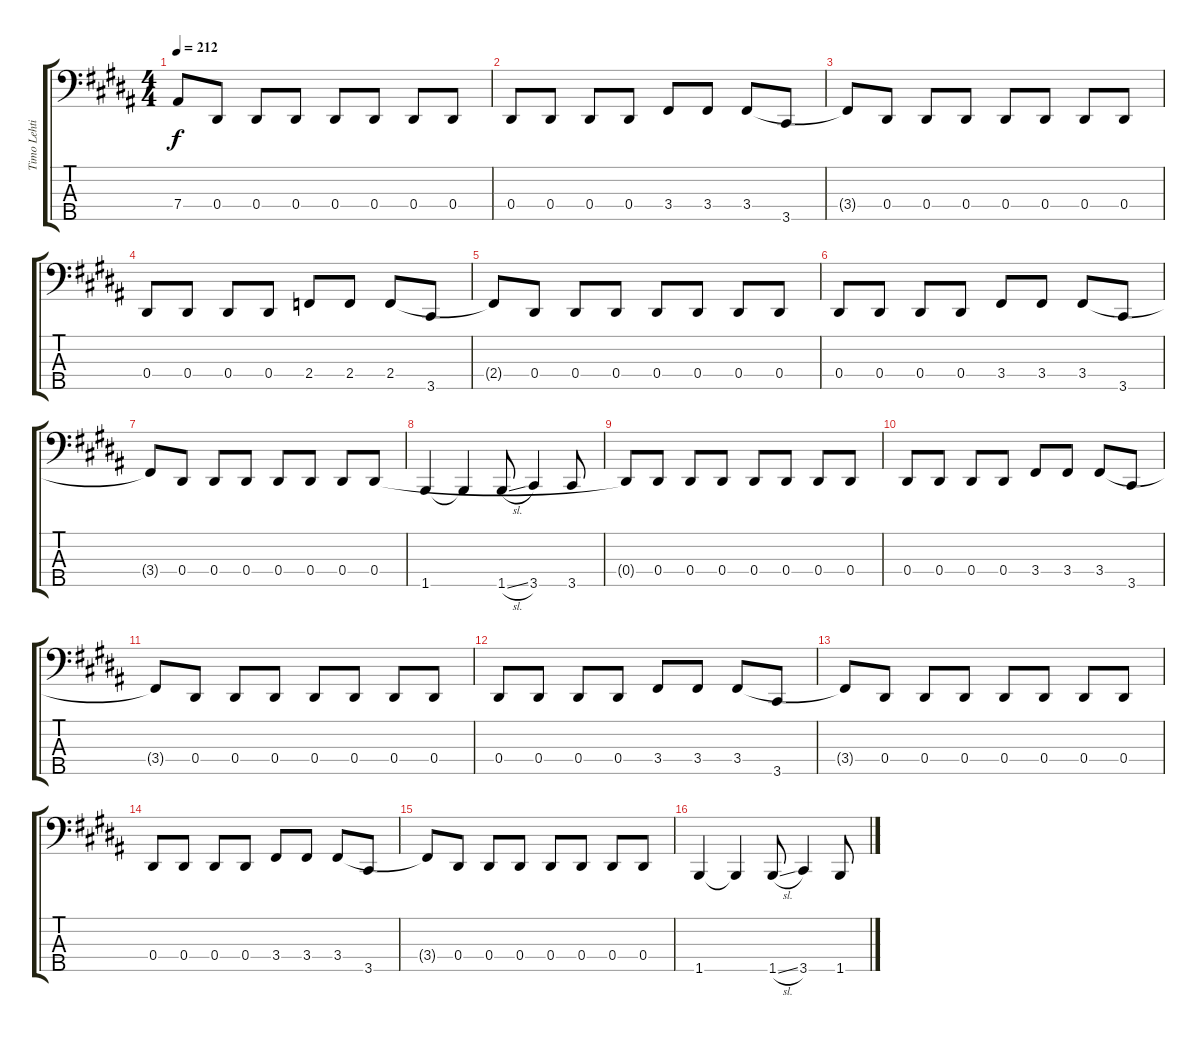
\track ("Timo Lehtinen" "Timo Lehti") {instrument electricbassfinger}
\staff {score tabs}
\tuning (Gb2 Db2 Ab1 Eb1 Bb0) {hide}
\ts (4 4)
\tempo 212
\clef f4
\ks g#minor
7.4{t}.8{dy f} 0.4.8 0.4.8 0.4.8 0.4.8 0.4.8 0.4.8 0.4.8 |
\ks b
0.4.8 0.4.8 0.4.8 0.4.8 3.4.8 3.4.8 3.4.8 3.5.8 |
\ks g#minor
3.4{t}.8 0.4.8 0.4.8 0.4.8 0.4.8 0.4.8 0.4.8 0.4.8 |
\ks b
0.4.8 0.4.8 0.4.8 0.4.8 2.4.8 2.4.8 2.4.8 3.5.8 |
\ks g#minor
2.4{t}.8 0.4.8 0.4.8 0.4.8 0.4.8 0.4.8 0.4.8 0.4.8 |
\ks b
0.4.8 0.4.8 0.4.8 0.4.8 3.4.8 3.4.8 3.4.8 3.5.8 |
\ks g#minor
3.4{t}.8 0.4.8 0.4.8 0.4.8 0.4.8 0.4.8 0.4.8 0.4.8 |
\ks b
1.5.4 1.5{t}.4 1.5{sl}.8 3.5.4 3.5.8 |
\ks g#minor
0.4{t}.8 0.4.8 0.4.8 0.4.8 0.4.8 0.4.8 0.4.8 0.4.8 |
\ks b
0.4.8 0.4.8 0.4.8 0.4.8 3.4.8 3.4.8 3.4.8 3.5.8 |
\ks g#minor
3.4{t}.8 0.4.8 0.4.8 0.4.8 0.4.8 0.4.8 0.4.8 0.4.8 |
\ks b
0.4.8 0.4.8 0.4.8 0.4.8 3.4.8 3.4.8 3.4.8 3.5.8 |
\ks g#minor
3.4{t}.8 0.4.8 0.4.8 0.4.8 0.4.8 0.4.8 0.4.8 0.4.8 |
\ks b
0.4.8 0.4.8 0.4.8 0.4.8 3.4.8 3.4.8 3.4.8 3.5.8 |
\ks g#minor
3.4{t}.8 0.4.8 0.4.8 0.4.8 0.4.8 0.4.8 0.4.8 0.4.8 |
\ks b
1.5.4 1.5{t}.4 1.5{sl}.8 3.5.4 1.5.8
